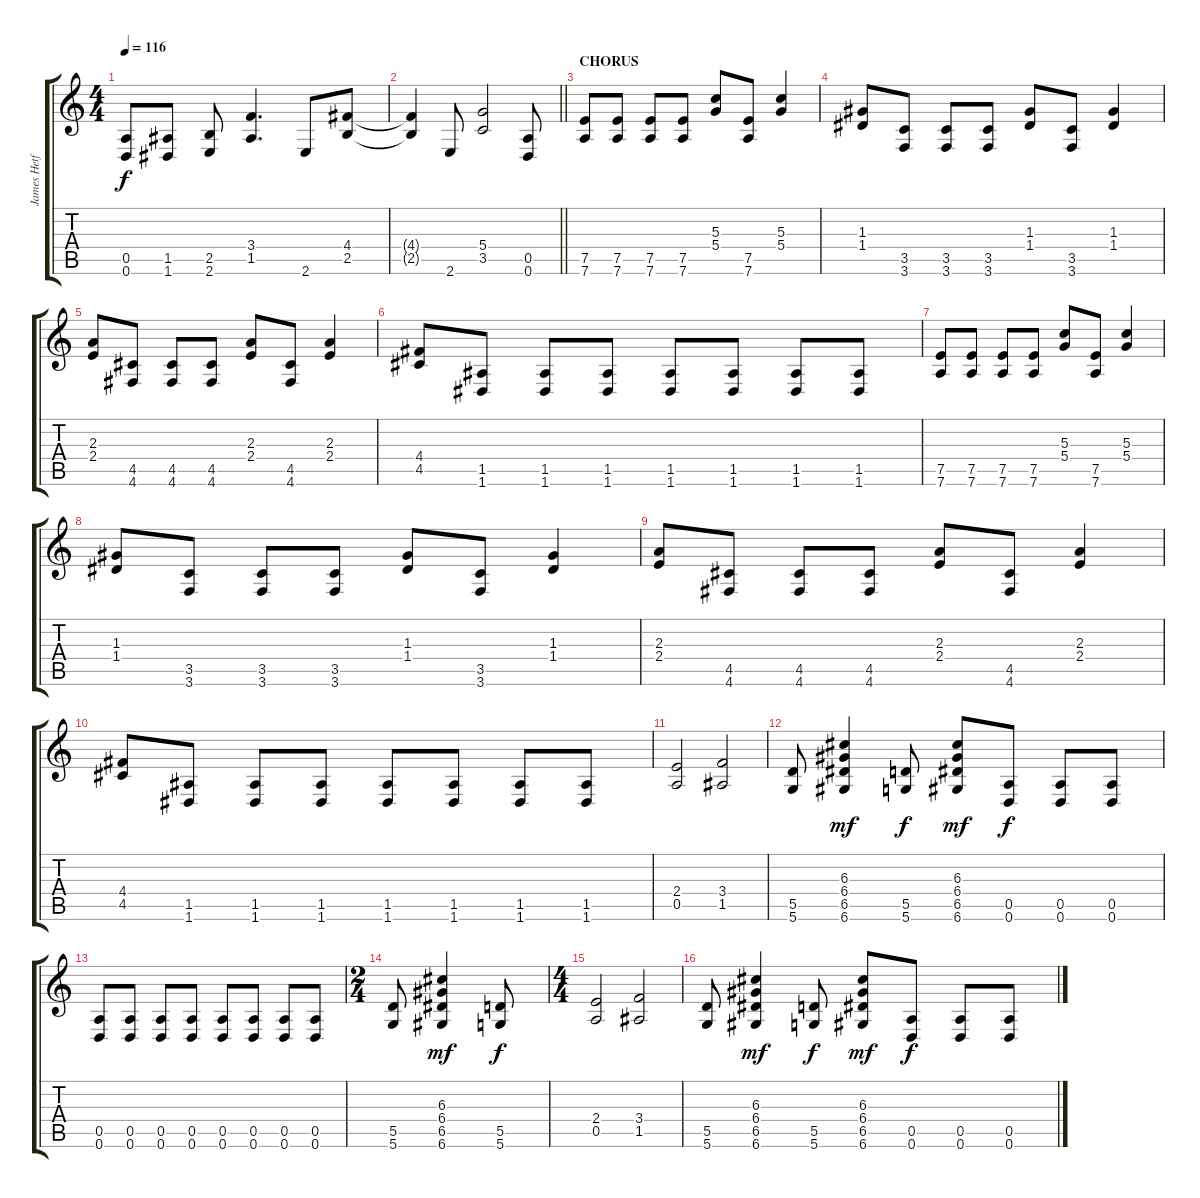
\track ("James Hetfeild (Rhythm)" "James Hetf") {instrument overdrivenguitar}
\staff {score tabs}
\tuning (E4 B3 G3 D3 A2 D2) {hide}
\ts (4 4)
\tempo 116
\clef g2
\ks c
(0.5 0.6).8{dy f} (1.5 1.6).8 (2.5 2.6).8 (3.4 1.5).4{d} 2.6.8 (4.4 2.5).8 |
\barLineRight lightlight
(4.4{t} 2.5{t}).4 2.6.8 (5.4 3.5).2 (0.5 0.6).8 |
\section ("" "CHORUS")
(7.5 7.6).8 (7.5 7.6).8 (7.5 7.6).8 (7.5 7.6).8 (5.3 5.4).8 (7.5 7.6).8 (5.3 5.4).4 |
(1.3 1.4).8 (3.5 3.6).8 (3.5 3.6).8 (3.5 3.6).8 (1.3 1.4).8 (3.5 3.6).8 (1.3 1.4).4 |
(2.3 2.4).8 (4.5 4.6).8 (4.5 4.6).8 (4.5 4.6).8 (2.3 2.4).8 (4.5 4.6).8 (2.3 2.4).4 |
(4.4 4.5).8 (1.5 1.6).8 (1.5 1.6).8 (1.5 1.6).8 (1.5 1.6).8 (1.5 1.6).8 (1.5 1.6).8 (1.5 1.6).8 |
(7.5 7.6).8 (7.5 7.6).8 (7.5 7.6).8 (7.5 7.6).8 (5.3 5.4).8 (7.5 7.6).8 (5.3 5.4).4 |
(1.3 1.4).8 (3.5 3.6).8 (3.5 3.6).8 (3.5 3.6).8 (1.3 1.4).8 (3.5 3.6).8 (1.3 1.4).4 |
(2.3 2.4).8 (4.5 4.6).8 (4.5 4.6).8 (4.5 4.6).8 (2.3 2.4).8 (4.5 4.6).8 (2.3 2.4).4 |
(4.4 4.5).8 (1.5 1.6).8 (1.5 1.6).8 (1.5 1.6).8 (1.5 1.6).8 (1.5 1.6).8 (1.5 1.6).8 (1.5 1.6).8 |
(2.4 0.5).2 (3.4 1.5).2 |
(5.5 5.6).8 (6.3 6.4 6.5 6.6).4{dy mf} (5.5 5.6).8{dy f} (6.3 6.4 6.5 6.6).8{dy mf} (0.5 0.6).8{dy f} (0.5 0.6).8 (0.5 0.6).8 |
(0.5 0.6).8 (0.5 0.6).8 (0.5 0.6).8 (0.5 0.6).8 (0.5 0.6).8 (0.5 0.6).8 (0.5 0.6).8 (0.5 0.6).8 |
\ts (2 4)
(5.5 5.6).8 (6.3 6.4 6.5 6.6).4{dy mf} (5.5 5.6).8{dy f} |
\ts (4 4)
(2.4 0.5).2 (3.4 1.5).2 |
(5.5 5.6).8 (6.3 6.4 6.5 6.6).4{dy mf} (5.5 5.6).8{dy f} (6.3 6.4 6.5 6.6).8{dy mf} (0.5 0.6).8{dy f} (0.5 0.6).8 (0.5 0.6).8
